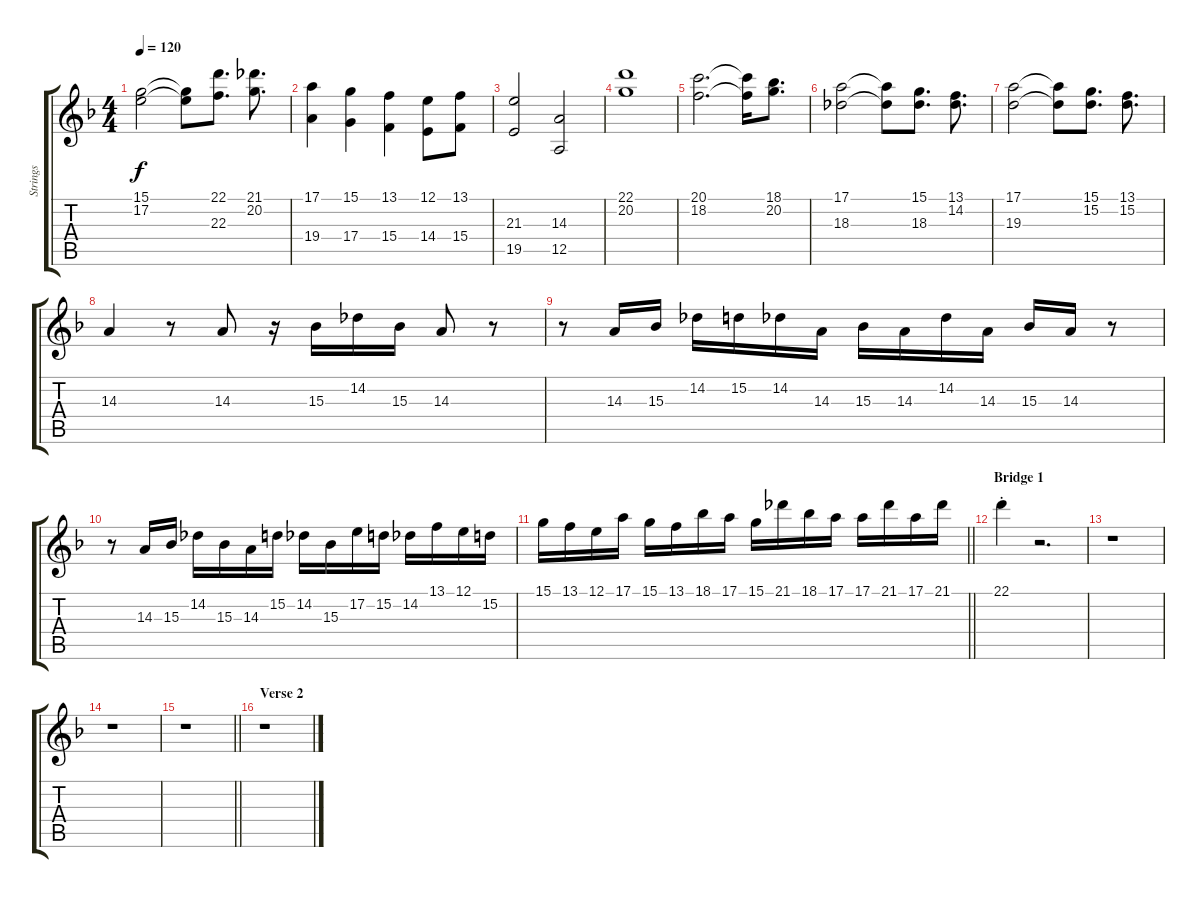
\track ("Strings" "Strings") {instrument synthstrings1}
\staff {score tabs}
\tuning (E4 B3 G3 D3 A2 E2) {hide}
\ts (4 4)
\tempo 120
\clef g2
\ks f
(15.1 17.2).2{dy f} (15.1{t} 17.2{t}).8 (22.1 22.3).8{d} (21.1 20.2).8{d} |
(17.1 19.4).4 (15.1 17.4).4 (13.1 15.4).4 (12.1 14.4).8 (13.1 15.4).8 |
(21.3 19.5).2 (14.3 12.5).2 |
(22.1 20.2).1 |
(20.1 18.2).2{d} (20.1{t} 18.2{t}).16 (18.1 20.2).8{d} |
(17.1 18.3).2 (17.1{t} 18.3{t}).8 (15.1 18.3).8{d} (13.1 14.2).8{d} |
(17.1 19.3).2 (17.1{t} 19.3{t}).8 (15.1 15.2).8{d} (13.1 15.2).8{d} |
14.3.4{volume 15} r.8 14.3.8 r.16 15.3.16 14.2.16 15.3.16 14.3.8 r.8 |
r.8 14.3.16 15.3.16 14.2.16 15.2.16 14.2.16 14.3.16 15.3.16 14.3.16 14.2.16 14.3.16 15.3.16 14.3.16 r.8 |
r.8 14.3.16 15.3.16 14.2.16 15.3.16 14.3.16 15.2.16 14.2.16 15.3.16 17.2.16 15.2.16 14.2.16 13.1.16 12.1.16 15.2.16 |
\barLineRight lightlight
15.1.16 13.1.16 12.1.16 17.1.16 15.1.16 13.1.16 18.1.16 17.1.16 15.1.16 21.1.16 18.1.16 17.1.16 17.1.16 21.1.16 17.1.16 21.1.16 |
\section ("" "Bridge 1")
22.1{st}.4 r.2{d} |
r.1 |
r.1 |
\barLineRight lightlight
r.1 |
\section ("" "Verse 2")
r.1
